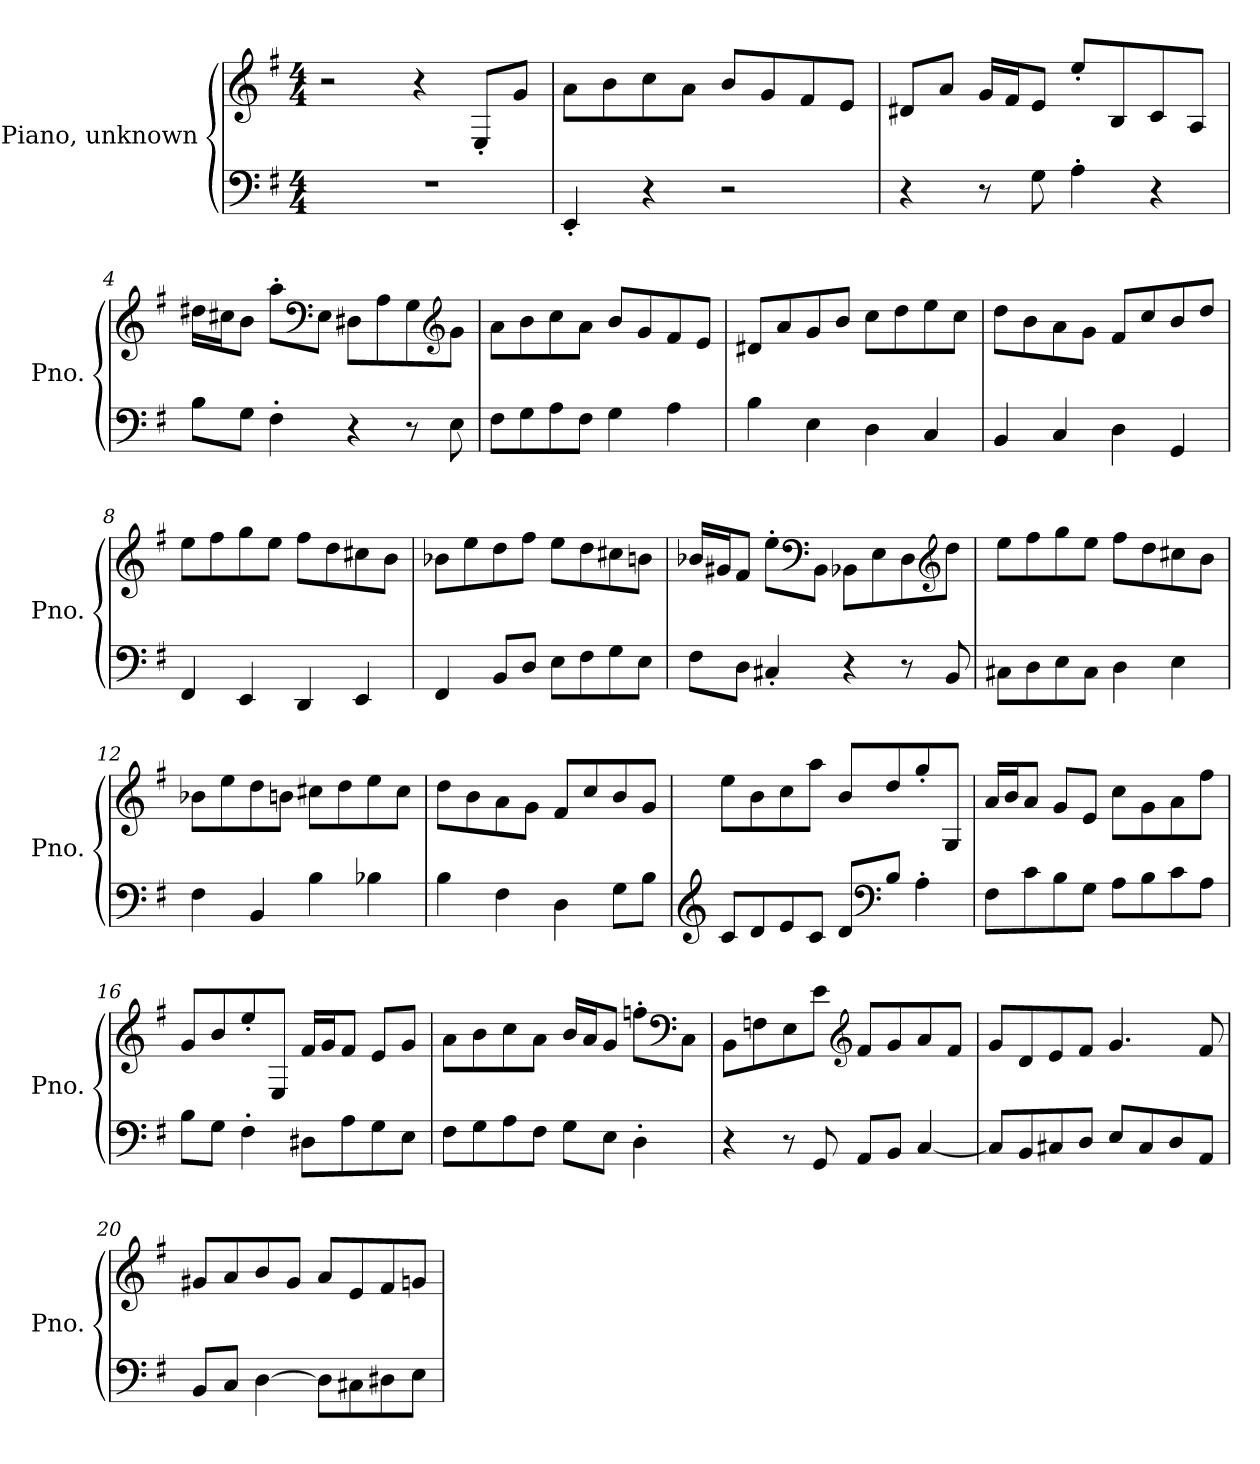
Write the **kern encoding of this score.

**kern	**kern
*part1	*part1
*staff2	*staff1
*I"Piano, unknown	*
*I'Pno.	*
*clefF4	*clefG2
*k[f#]	*k[f#]
*M4/4	*M4/4
*MM120	*MM120
=1	=1
1r	2r
.	4r
.	8E'/L
.	8g/J
=2	=2
4EE'/	8a\L
.	8b\
4r	8cc\
.	8a\J
2r	8b/L
.	8g/
.	8f#/
.	8e/J
=3	=3
4r	8d#X/L
.	8a/J
8r	16g/LL
.	16f#/J
8G\	8e/J
4A'\	8ee'/L
.	8B/
4r	8c/
.	8A/J
=4	=4
8B\L	16dd#X\LL
.	16cc#X\J
8G\J	8b\J
4F#'\	8aa'\L
*	*clefF4
.	8E\J
4r	8D#X\L
.	8A\
8r	8G\
*	*clefG2
8E\	8g\J
!!LO:LB:g=z
=5	=5
8F#\L	8a\L
8G\	8b\
8A\	8cc\
8F#\J	8a\J
4G\	8b/L
.	8g/
4A\	8f#/
.	8e/J
=6	=6
4B\	8d#X/L
.	8a/
4E\	8g/
.	8b/J
4D\	8cc\L
.	8dd\
4C/	8ee\
.	8cc\J
=7	=7
4BB/	8dd\L
.	8b\
4C/	8a\
.	8g\J
4D\	8f#/L
.	8cc/
4GG/	8b/
.	8dd/J
=8	=8
4FF#/	8ee\L
.	8ff#\
4EE/	8gg\
.	8ee\J
4DD/	8ff#\L
.	8dd\
4EE/	8cc#X\
.	8b\J
=9	=9
4FF#/	8b-X\L
.	8ee\
8BB/L	8dd\
8D/J	8ff#\J
8E\L	8ee\L
8F#\	8dd\
8G\	8cc#X\
8E\J	8bn\J
!!LO:LB:g=z
=10	=10
8F#\L	16b-X/LL
.	16g#X/J
8D\J	8f#/J
4C#X'/	8ee'\L
*	*clefF4
.	8BB\J
4r	8BB-X\L
.	8E\
8r	8D\
*	*clefG2
8BB/	8dd\J
=11	=11
8C#X\L	8ee\L
8D\	8ff#\
8E\	8gg\
8C#\J	8ee\J
4D\	8ff#\L
.	8dd\
4E\	8cc#X\
.	8b\J
=12	=12
4F#\	8b-X\L
.	8ee\
4BB/	8dd\
.	8bn\J
4B\	8cc#X\L
.	8dd\
4B-X\	8ee\
.	8cc#\J
=13	=13
4B\	8dd\L
.	8b\
4F#\	8a\
.	8g\J
4D\	8f#/L
.	8cc/
8G\L	8b/
8B\J	8g/J
!!LO:LB:g=z
=14	=14
*clefG2	*
8c/L	8ee\L
8d/	8b\
8e/	8cc\
8c/J	8aa\J
8d/L	8b/L
*clefF4	*
8B/J	8dd/
4A'\	8gg'/
.	8G/J
=15	=15
8F#\L	16a/LL
.	16b/J
8c\	8a/J
8B\	8g/L
8G\J	8e/J
8A\L	8cc\L
8B\	8g\
8c\	8a\
8A\J	8ff#\J
=16	=16
8B\L	8g/L
8G\J	8b/
4F#'\	8ee'/
.	8E/J
8D#X\L	16f#/LL
.	16g/J
8A\	8f#/J
8G\	8e/L
8E\J	8g/J
=17	=17
8F#\L	8a\L
8G\	8b\
8A\	8cc\
8F#\J	8a\J
8G\L	16b/LL
.	16a/J
8E\J	8g/J
4D'\	8ffn'\L
*	*clefF4
.	8C\J
!!LO:LB:g=z
=18	=18
4r	8BB\L
.	8Fn\
8r	8E\
8GG/	8e\J
*	*clefG2
8AA/L	8f#/L
8BB/J	8g/
[4C/	8a/
.	8f#/J
=19	=19
8C/L]	8g/L
8BB/	8d/
8C#X/	8e/
8D/J	8f#/J
8E/L	4.g/
8C#/	.
8D/	.
8AA/J	8f#/
=20	=20
8BB/L	8g#X/L
8C/J	8a/
[4D\	8b/
.	8g#/J
8D\L]	8a/L
8C#X\	8e/
8D#X\	8f#/
8E\J	8gn/J
=	=
*-	*-
